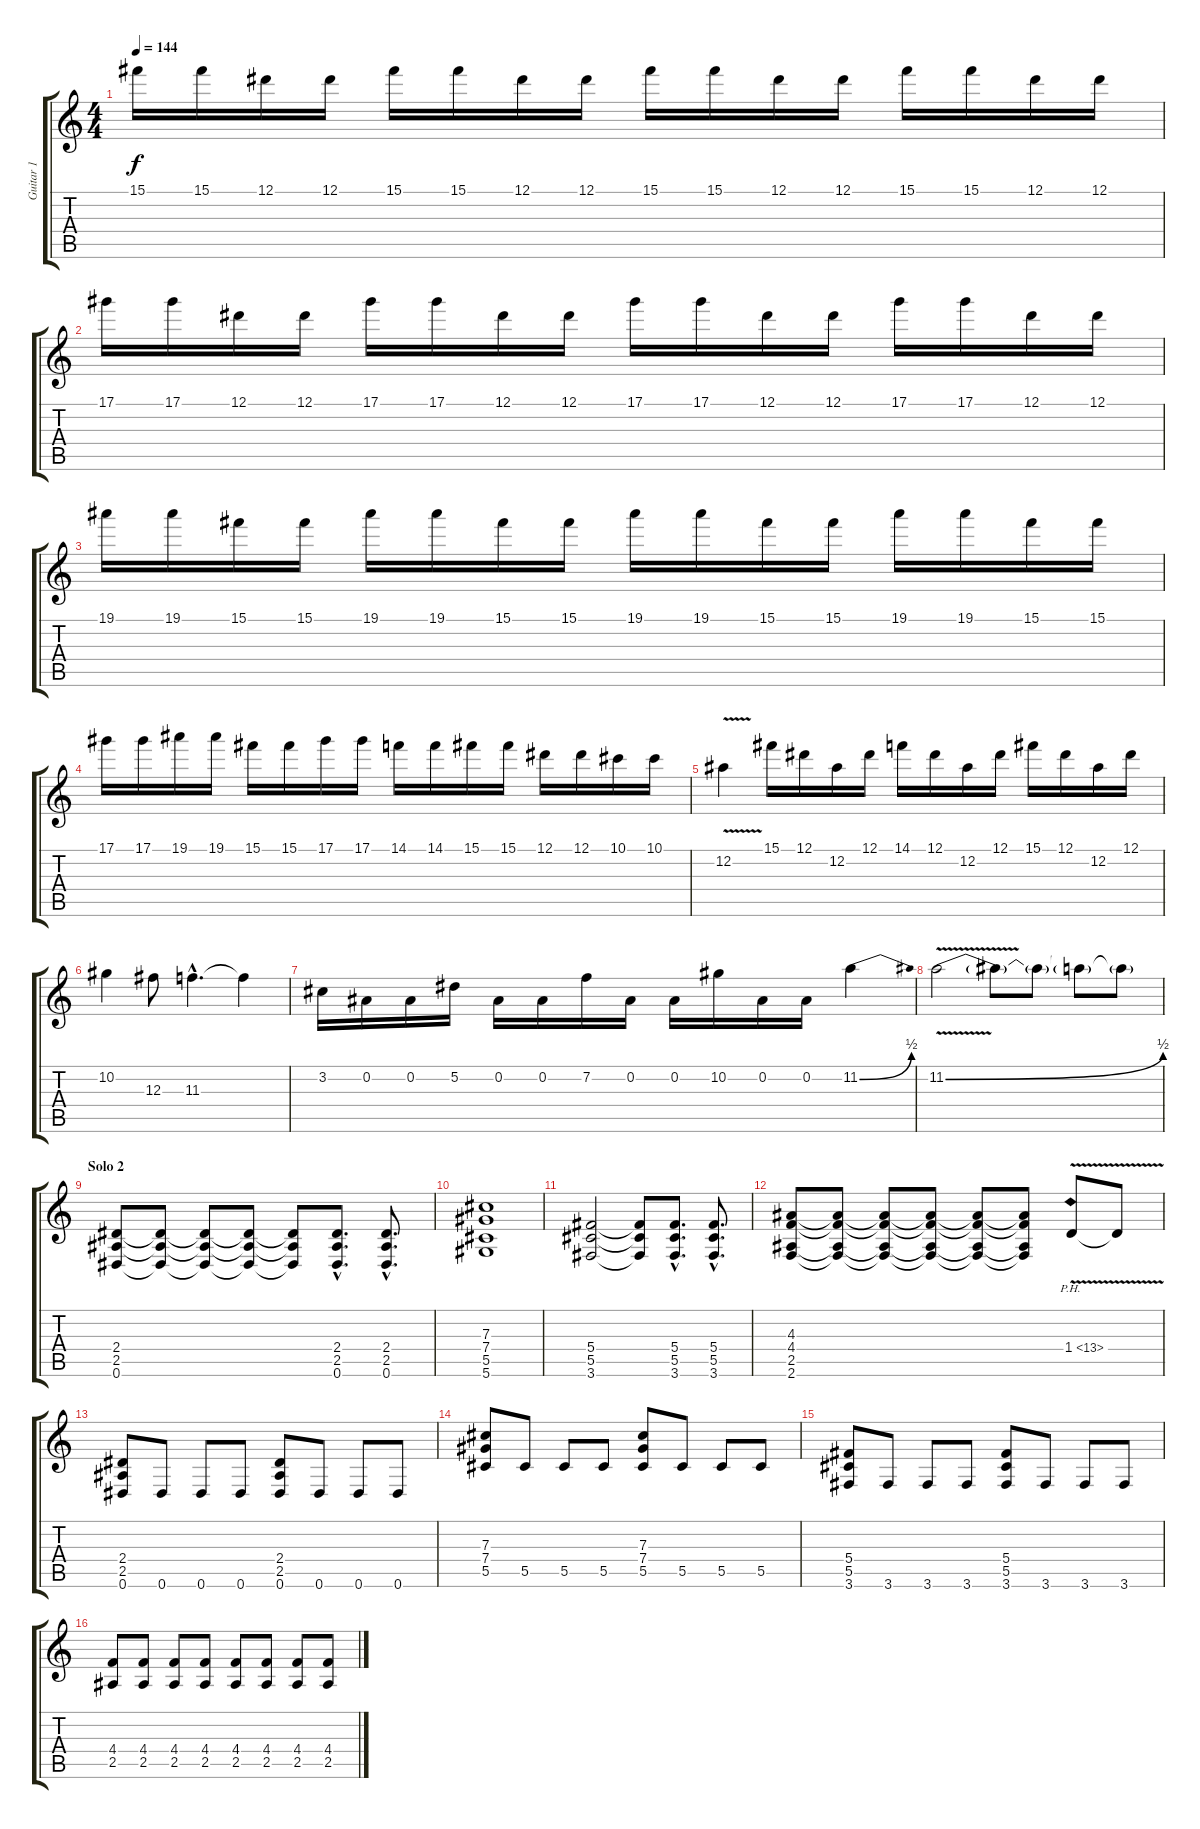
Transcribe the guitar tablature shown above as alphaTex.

\track ("Guitar 1" "Guitar 1") {instrument distortionguitar}
\staff {score tabs}
\tuning (Eb4 Bb3 Gb3 Db3 Ab2 Eb2) {hide}
\ts (4 4)
\tempo 144
\clef g2
\ks c
15.1.16{dy f} 15.1.16 12.1.16 12.1.16 15.1.16 15.1.16 12.1.16 12.1.16 15.1.16 15.1.16 12.1.16 12.1.16 15.1.16 15.1.16 12.1.16 12.1.16 |
17.1.16 17.1.16 12.1.16 12.1.16 17.1.16 17.1.16 12.1.16 12.1.16 17.1.16 17.1.16 12.1.16 12.1.16 17.1.16 17.1.16 12.1.16 12.1.16 |
19.1.16 19.1.16 15.1.16 15.1.16 19.1.16 19.1.16 15.1.16 15.1.16 19.1.16 19.1.16 15.1.16 15.1.16 19.1.16 19.1.16 15.1.16 15.1.16 |
17.1.16 17.1.16 19.1.16 19.1.16 15.1.16 15.1.16 17.1.16 17.1.16 14.1.16 14.1.16 15.1.16 15.1.16 12.1.16 12.1.16 10.1.16 10.1.16 |
12.2{v}.4 15.1.16 12.1.16 12.2.16 12.1.16 14.1.16 12.1.16 12.2.16 12.1.16 15.1.16 12.1.16 12.2.16 12.1.16 |
10.2.4 12.3.8 11.3{hac}.4{d} 11.3{t}.4 |
3.2.16 0.2.16 0.2.16 5.2.16 0.2.16 0.2.16 7.2.16 0.2.16 0.2.16 10.2.16 0.2.16 0.2.16 11.2{be (bend 0 0 60 2)}.4 |
11.2{be (bend 0 0 60 2) v}.2 11.2{t}.8 11.2{t}.8 11.2{t}.8 11.2{t}.8 |
\section ("" "Solo 2")
(2.4 2.5 0.6).8{volume 13} (2.4{t} 2.5{t} 0.6{t}).8 (2.4{t} 2.5{t} 0.6{t}).8 (2.4{t} 2.5{t} 0.6{t}).8 (2.4{t} 2.5{t} 0.6{t}).8 (2.4{hac} 2.5{hac} 0.6{hac}).8{d} (2.4{hac} 2.5{hac} 0.6{hac}).8{d} |
(7.3 7.4 5.5 5.6).1 |
(5.4 5.5 3.6).2 (5.4{t} 5.5{t} 3.6{t}).8 (5.4{hac} 5.5{hac} 3.6{hac}).8{d} (5.4{hac} 5.5{hac} 3.6{hac}).8{d} |
(4.3 4.4 2.5 2.6).8 (4.3{t} 4.4{t} 2.5{t} 2.6{t}).8 (4.3{t} 4.4{t} 2.5{t} 2.6{t}).8 (4.3{t} 4.4{t} 2.5{t} 2.6{t}).8 (4.3{t} 4.4{t} 2.5{t} 2.6{t}).8 (4.3{t} 4.4{t} 2.5{t} 2.6{t}).8 1.4{ph 12 v}.8 1.4{t}.8 |
(2.4 2.5 0.6).8 0.6.8 0.6.8 0.6.8 (2.4 2.5 0.6).8 0.6.8 0.6.8 0.6.8 |
(7.3 7.4 5.5).8 5.5.8 5.5.8 5.5.8 (7.3 7.4 5.5).8 5.5.8 5.5.8 5.5.8 |
(5.4 5.5 3.6).8 3.6.8 3.6.8 3.6.8 (5.4 5.5 3.6).8 3.6.8 3.6.8 3.6.8 |
(4.4 2.5).8 (4.4 2.5).8 (4.4 2.5).8 (4.4 2.5).8 (4.4 2.5).8 (4.4 2.5).8 (4.4 2.5).8 (4.4 2.5).8
